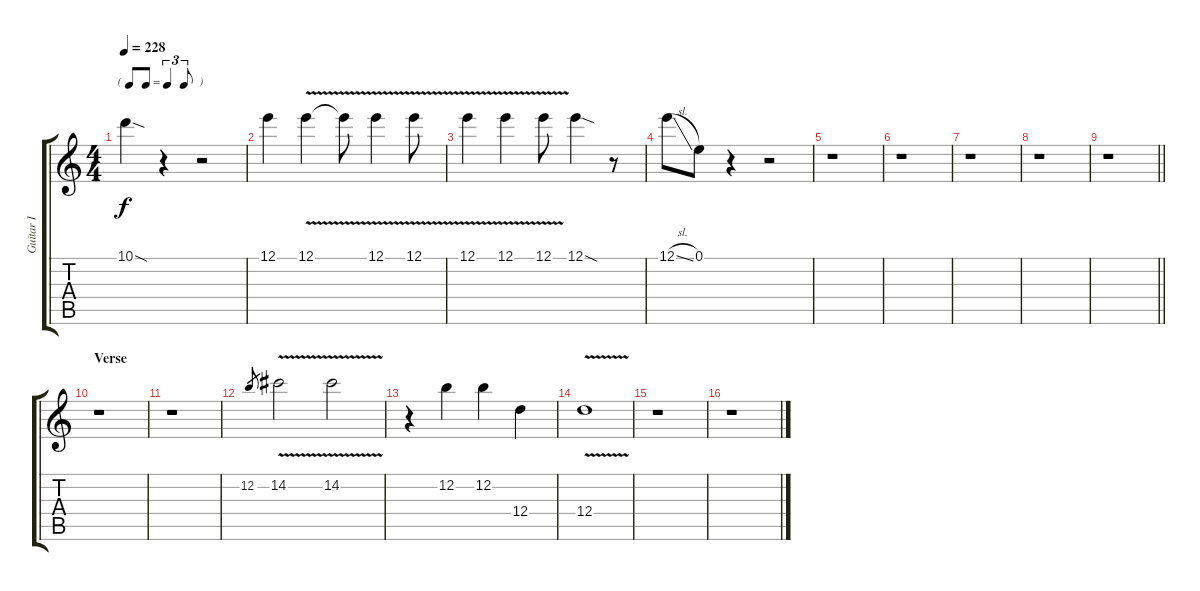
\track ("Guitar I" "Guitar I") {instrument acousticguitarsteel}
\staff {score tabs}
\tuning (E4 B3 G3 D3 A2 E2) {hide}
\ts (4 4)
\tf triplet8th
\tempo 228
\clef g2
\ks c
10.1{sod}.4{dy f} r.4 r.2 |
12.1.4 12.1{v}.4 12.1{t}.8 12.1{v}.4 12.1{v}.8 |
12.1{v}.4 12.1{v}.4 12.1{v}.8 12.1{sod}.4 r.8 |
12.1{sl}.8 0.1.8 r.4 r.2 |
r.1 |
r.1 |
r.1 |
r.1 |
\barLineRight lightlight
r.1 |
\section ("" "Verse")
r.1 |
r.1 |
12.2.8{gr} 14.2{v}.2 14.2{v}.2 |
r.4 12.2.4 12.2.4 12.4.4 |
12.4{v}.1 |
r.1 |
r.1
